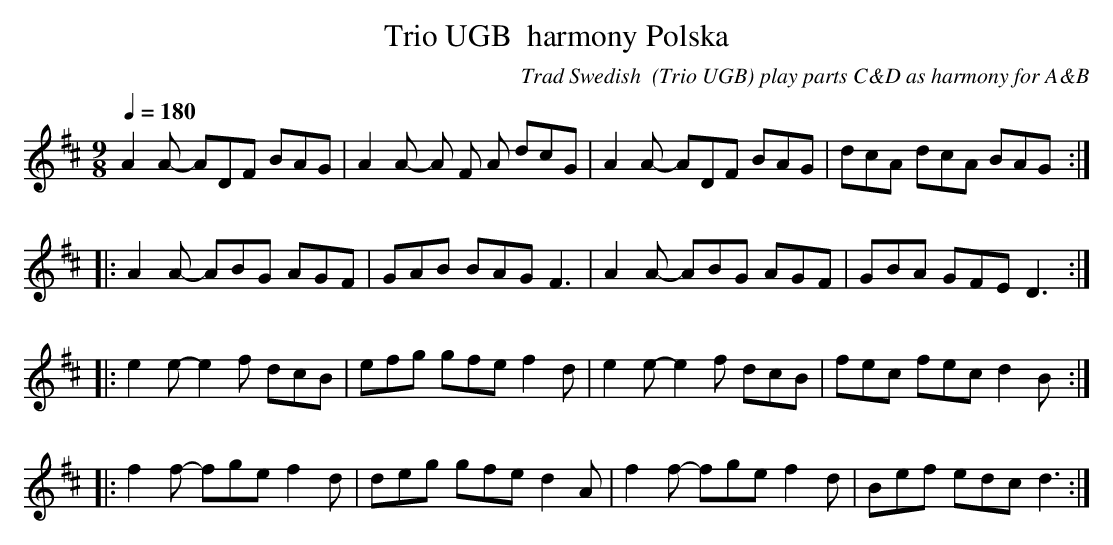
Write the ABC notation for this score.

X:1
T:Trio UGB  harmony Polska
C:Trad Swedish  (Trio UGB) play parts C&D as harmony for A&B
Q:1/4=180
M:9/8
L:1/8
K:D
A2A- ADF BAG|A2A- A F A dcG|A2A- ADF BAG|dcA dcA BAG:|
|:A2A- ABG AGF|GAB BAG F3|A2A- ABG AGF|GBA GFE D3:|
|:e2e- e2f dcB|efg gfe f2d|e2e- e2f dcB|fec fec d2B:|
|:f2f- fge f2d|deg gfe d2A|f2f- fge f2d|Bef edc d3:|
